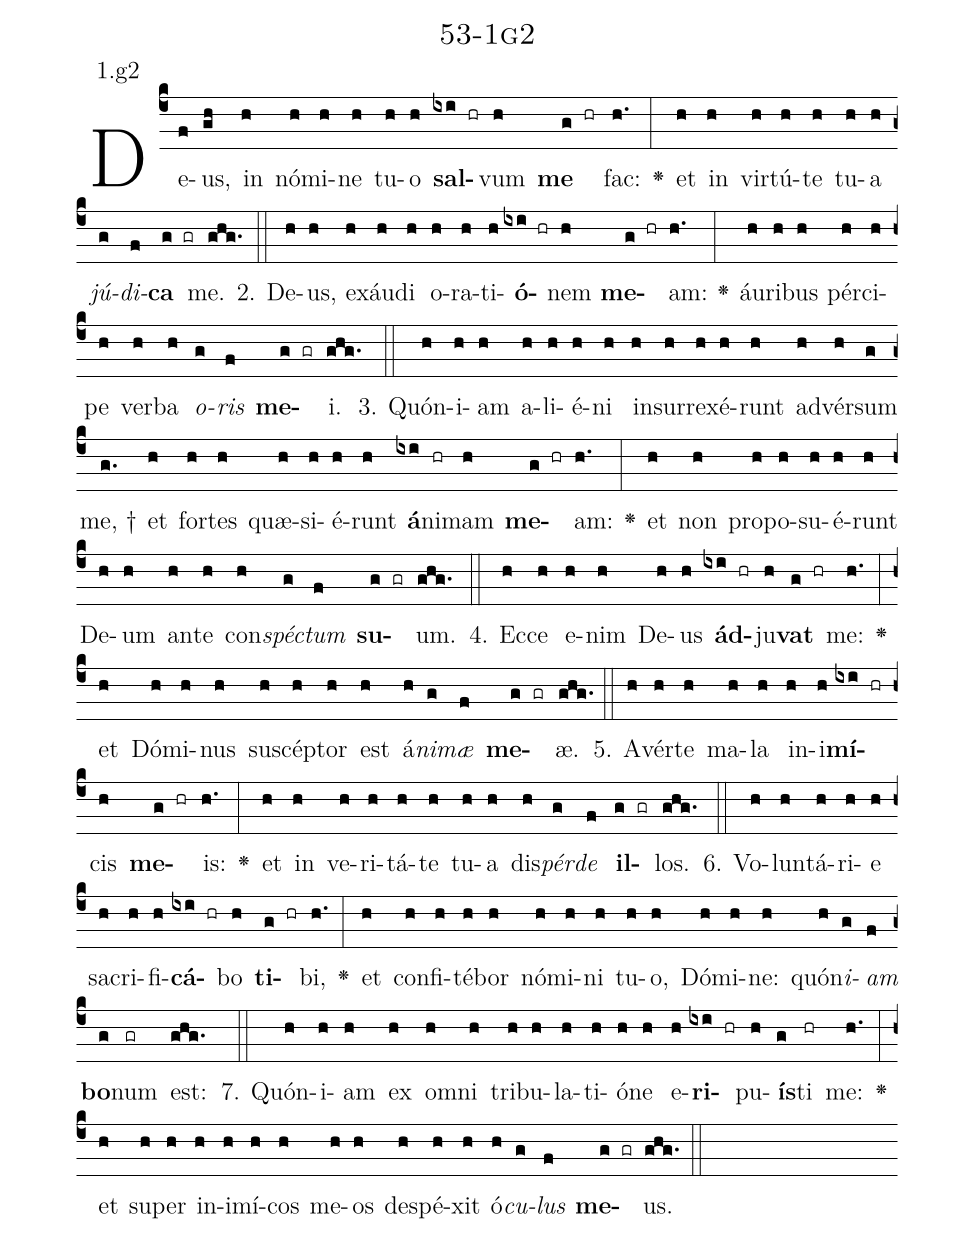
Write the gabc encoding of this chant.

name: 53-1g2;
annotation: 1.g2;
%%
(c4)De(f)us,(gh) in(h) nó(h)mi(h)ne(h) tu(h)o(h) <b>sal</b>(ixi hr)vum(h) <b>me</b>(g hr) fac:(h.) <v>\greheightstar</v>(:) et(h) in(h) vir(h)tú(h)te(h) tu(h)a(h) <i>jú</i>(g)<i>di</i>(f)<b>ca</b>(g gr) me.(ghg.) (::)
2. De(h)us,(h) ex(h)áu(h)di(h) o(h)ra(h)ti(h)<b>ó</b>(ixi hr)nem(h) <b>me</b>(g hr)am:(h.) <v>\greheightstar</v>(:) áu(h)ri(h)bus(h) pér(h)ci(h)pe(h) ver(h)ba(h) <i>o</i>(g)<i>ris</i>(f) <b>me</b>(g gr)i.(ghg.) (::)
3. Quón(h)i(h)am(h) a(h)li(h)é(h)ni(h) in(h)sur(h)re(h)xé(h)runt(h) ad(h)vér(h)sum(g) me, †(g.) et(h) for(h)tes(h) quæ(h)si(h)é(h)runt(h) <b>á</b>(ixi)ni(hr)mam(h) <b>me</b>(g hr)am:(h.) <v>\greheightstar</v>(:) et(h) non(h) pro(h)po(h)su(h)é(h)runt(h) De(h)um(h) an(h)te(h) con(h)<i>spéc</i>(g)<i>tum</i>(f) <b>su</b>(g gr)um.(ghg.) (::)
4. Ec(h)ce(h) e(h)nim(h) De(h)us(h) <b>ád</b>(ixi hr)ju(h)<b>vat</b>(g hr) me:(h.) <v>\greheightstar</v>(:) et(h) Dó(h)mi(h)nus(h) su(h)scép(h)tor(h) est(h) á(h)<i>ni</i>(g)<i>mæ</i>(f) <b>me</b>(g gr)æ.(ghg.) (::)
5. A(h)vér(h)te(h) ma(h)la(h) in(h)i(h)<b>mí</b>(ixi hr)cis(h) <b>me</b>(g hr)is:(h.) <v>\greheightstar</v>(:) et(h) in(h) ve(h)ri(h)tá(h)te(h) tu(h)a(h) dis(h)<i>pér</i>(g)<i>de</i>(f) <b>il</b>(g gr)los.(ghg.) (::)
6. Vo(h)lun(h)tá(h)ri(h)e(h) sa(h)cri(h)fi(h)<b>cá</b>(ixi hr)bo(h) <b>ti</b>(g hr)bi,(h.) <v>\greheightstar</v>(:) et(h) con(h)fi(h)té(h)bor(h) nó(h)mi(h)ni(h) tu(h)o,(h) Dó(h)mi(h)ne:(h) quón(h)<i>i</i>(g)<i>am</i>(f) <b>bo</b>(g)num(gr) est:(ghg.) (::)
7. Quón(h)i(h)am(h) ex(h) om(h)ni(h) tri(h)bu(h)la(h)ti(h)ó(h)ne(h) e(h)<b>ri</b>(ixi hr)pu(h)<b>ís</b>(g)ti(hr) me:(h.) <v>\greheightstar</v>(:) et(h) su(h)per(h) in(h)i(h)mí(h)cos(h) me(h)os(h) de(h)spé(h)xit(h) ó(h)<i>cu</i>(g)<i>lus</i>(f) <b>me</b>(g gr)us.(ghg.) (::)
